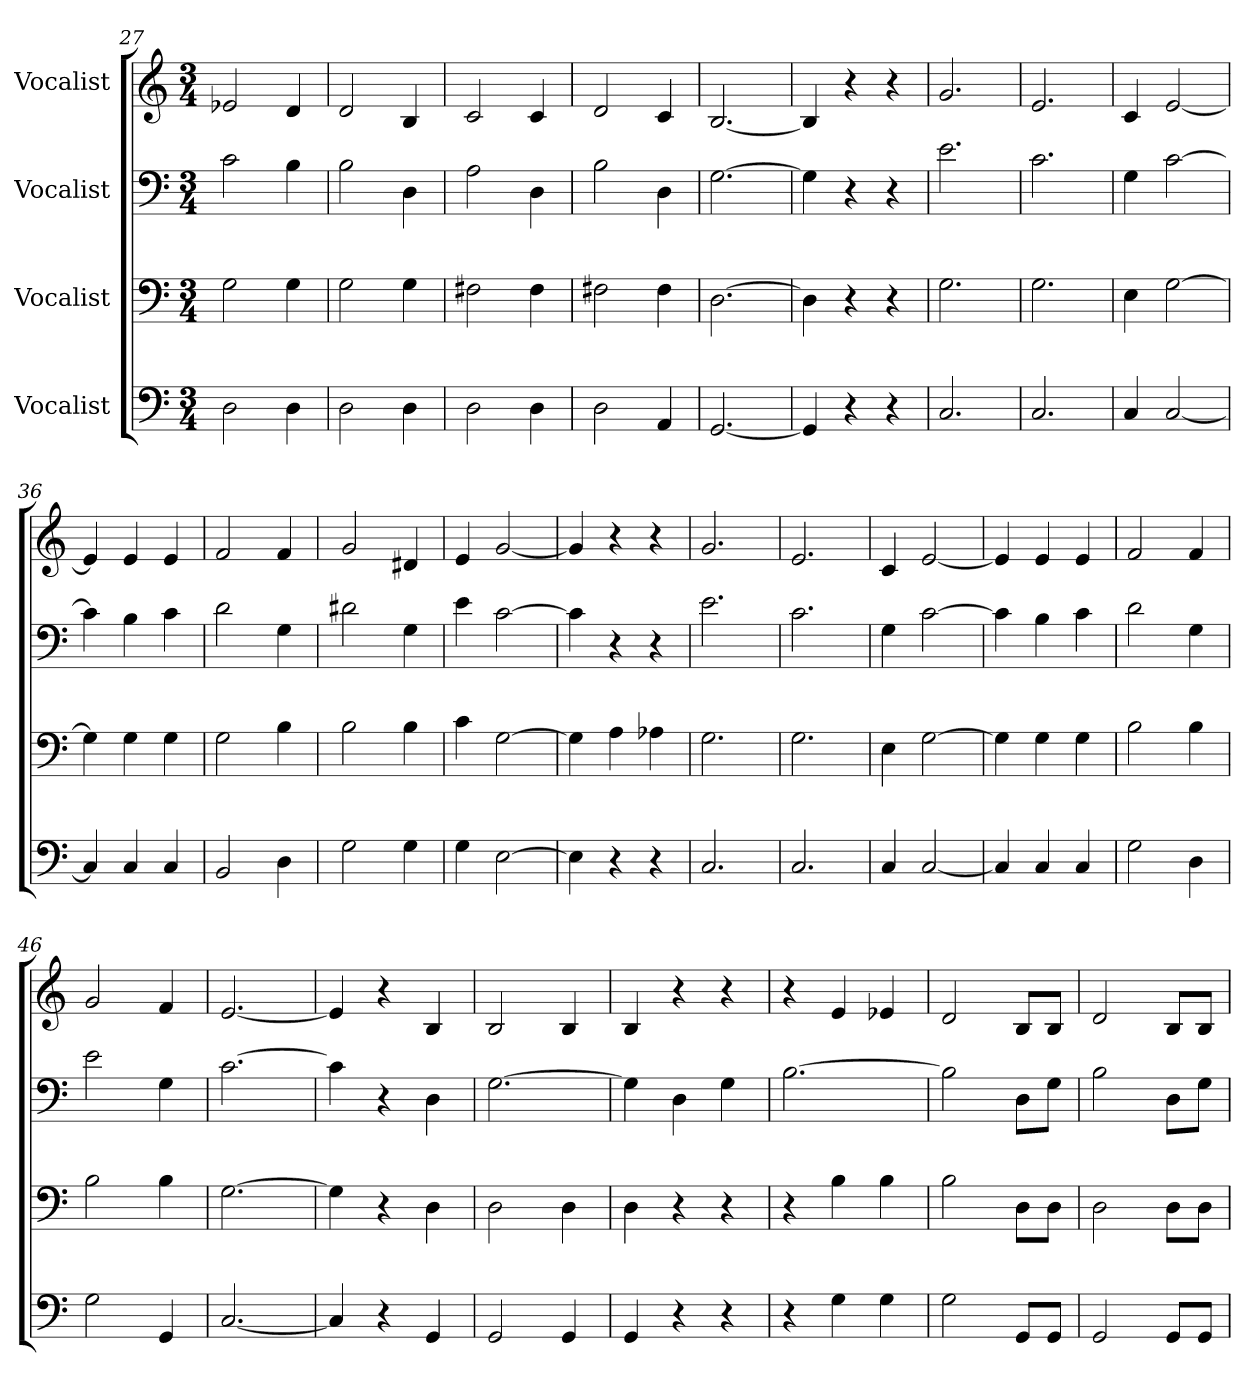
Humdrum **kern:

**kern	**kern	**kern	**kern
*part4	*part3	*part2	*part1
*staff4	*staff3	*staff2	*staff1
*I"Vocalist	*I"Vocalist	*I"Vocalist	*I"Vocalist
*M3/4	*M3/4	*M3/4	*M3/4
=27	=27	=27	=27
2D	2G	2c	2e-X
4D	4G	4B	4d
=28	=28	=28	=28
2D	2G	2B	2d
4D	4G	4D	4B
=29	=29	=29	=29
2D	2F#X	2A	2c
4D	4F#	4D	4c
=30	=30	=30	=30
2D	2F#X	2B	2d
4AA	4F#	4D	4c
=31	=31	=31	=31
[2.GG	[2.D	[2.G	[2.B
=32	=32	=32	=32
4GG]	4D]	4G]	4B]
4r	4r	4r	4r
4r	4r	4r	4r
=33	=33	=33	=33
2.C	2.G	2.e	2.g
=34	=34	=34	=34
2.C	2.G	2.c	2.e
=35	=35	=35	=35
4C	4E	4G	4c
[2C	[2G	[2c	[2e
=36	=36	=36	=36
4C]	4G]	4c]	4e]
4C	4G	4B	4e
4C	4G	4c	4e
=37	=37	=37	=37
2BB	2G	2d	2f
4D	4B	4G	4f
=38	=38	=38	=38
2G	2B	2d#X	2g
4G	4B	4G	4d#X
=39	=39	=39	=39
4G	4c	4e	4e
[2E	[2G	[2c	[2g
=40	=40	=40	=40
4E]	4G]	4c]	4g]
4r	4A	4r	4r
4r	4A-X	4r	4r
=41	=41	=41	=41
2.C	2.G	2.e	2.g
=42	=42	=42	=42
2.C	2.G	2.c	2.e
=43	=43	=43	=43
4C	4E	4G	4c
[2C	[2G	[2c	[2e
=44	=44	=44	=44
4C]	4G]	4c]	4e]
4C	4G	4B	4e
4C	4G	4c	4e
=45	=45	=45	=45
2G	2B	2d	2f
4D	4B	4G	4f
=46	=46	=46	=46
2G	2B	2e	2g
4GG	4B	4G	4f
=47	=47	=47	=47
[2.C	[2.G	[2.c	[2.e
=48	=48	=48	=48
4C]	4G]	4c]	4e]
4r	4r	4r	4r
4GG	4D	4D	4B
=49	=49	=49	=49
2GG	2D	[2.G	2B
4GG	4D	.	4B
=50	=50	=50	=50
4GG	4D	4G]	4B
4r	4r	4D	4r
4r	4r	4G	4r
=51	=51	=51	=51
4r	4r	[2.B	4r
4G	4B	.	4e
4G	4B	.	4e-X
=52	=52	=52	=52
2G	2B	2B]	2d
8GGL	8DL	8DL	8BL
8GGJ	8DJ	8GJ	8BJ
=53	=53	=53	=53
2GG	2D	2B	2d
8GGL	8DL	8DL	8BL
8GGJ	8DJ	8GJ	8BJ
=	=	=	=
*-	*-	*-	*-
